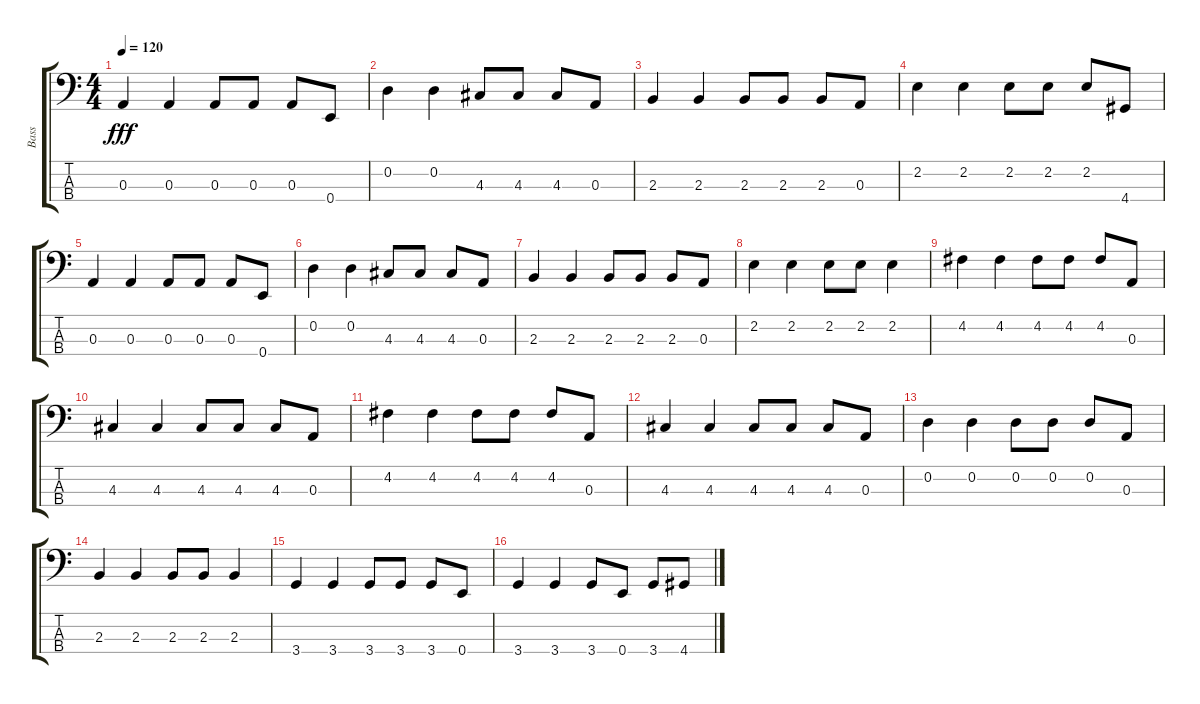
\track ("Bass" "Bass") {instrument electricbassfinger}
\staff {score tabs}
\tuning (G2 D2 A1 E1) {hide}
\ts (4 4)
\tempo 120
\clef f4
\ks c
0.3.4{dy fff} 0.3.4 0.3.8 0.3.8 0.3.8 0.4.8 |
0.2.4 0.2.4 4.3.8 4.3.8 4.3.8 0.3.8 |
2.3.4 2.3.4 2.3.8 2.3.8 2.3.8 0.3.8 |
2.2.4 2.2.4 2.2.8 2.2.8 2.2.8 4.4.8 |
0.3.4 0.3.4 0.3.8 0.3.8 0.3.8 0.4.8 |
0.2.4 0.2.4 4.3.8 4.3.8 4.3.8 0.3.8 |
2.3.4 2.3.4 2.3.8 2.3.8 2.3.8 0.3.8 |
2.2.4 2.2.4 2.2.8 2.2.8 2.2.4 |
4.2.4 4.2.4 4.2.8 4.2.8 4.2.8 0.3.8 |
4.3.4 4.3.4 4.3.8 4.3.8 4.3.8 0.3.8 |
4.2.4 4.2.4 4.2.8 4.2.8 4.2.8 0.3.8 |
4.3.4 4.3.4 4.3.8 4.3.8 4.3.8 0.3.8 |
0.2.4 0.2.4 0.2.8 0.2.8 0.2.8 0.3.8 |
2.3.4 2.3.4 2.3.8 2.3.8 2.3.4 |
3.4.4 3.4.4 3.4.8 3.4.8 3.4.8 0.4.8 |
3.4.4 3.4.4 3.4.8 0.4.8 3.4.8 4.4.8
